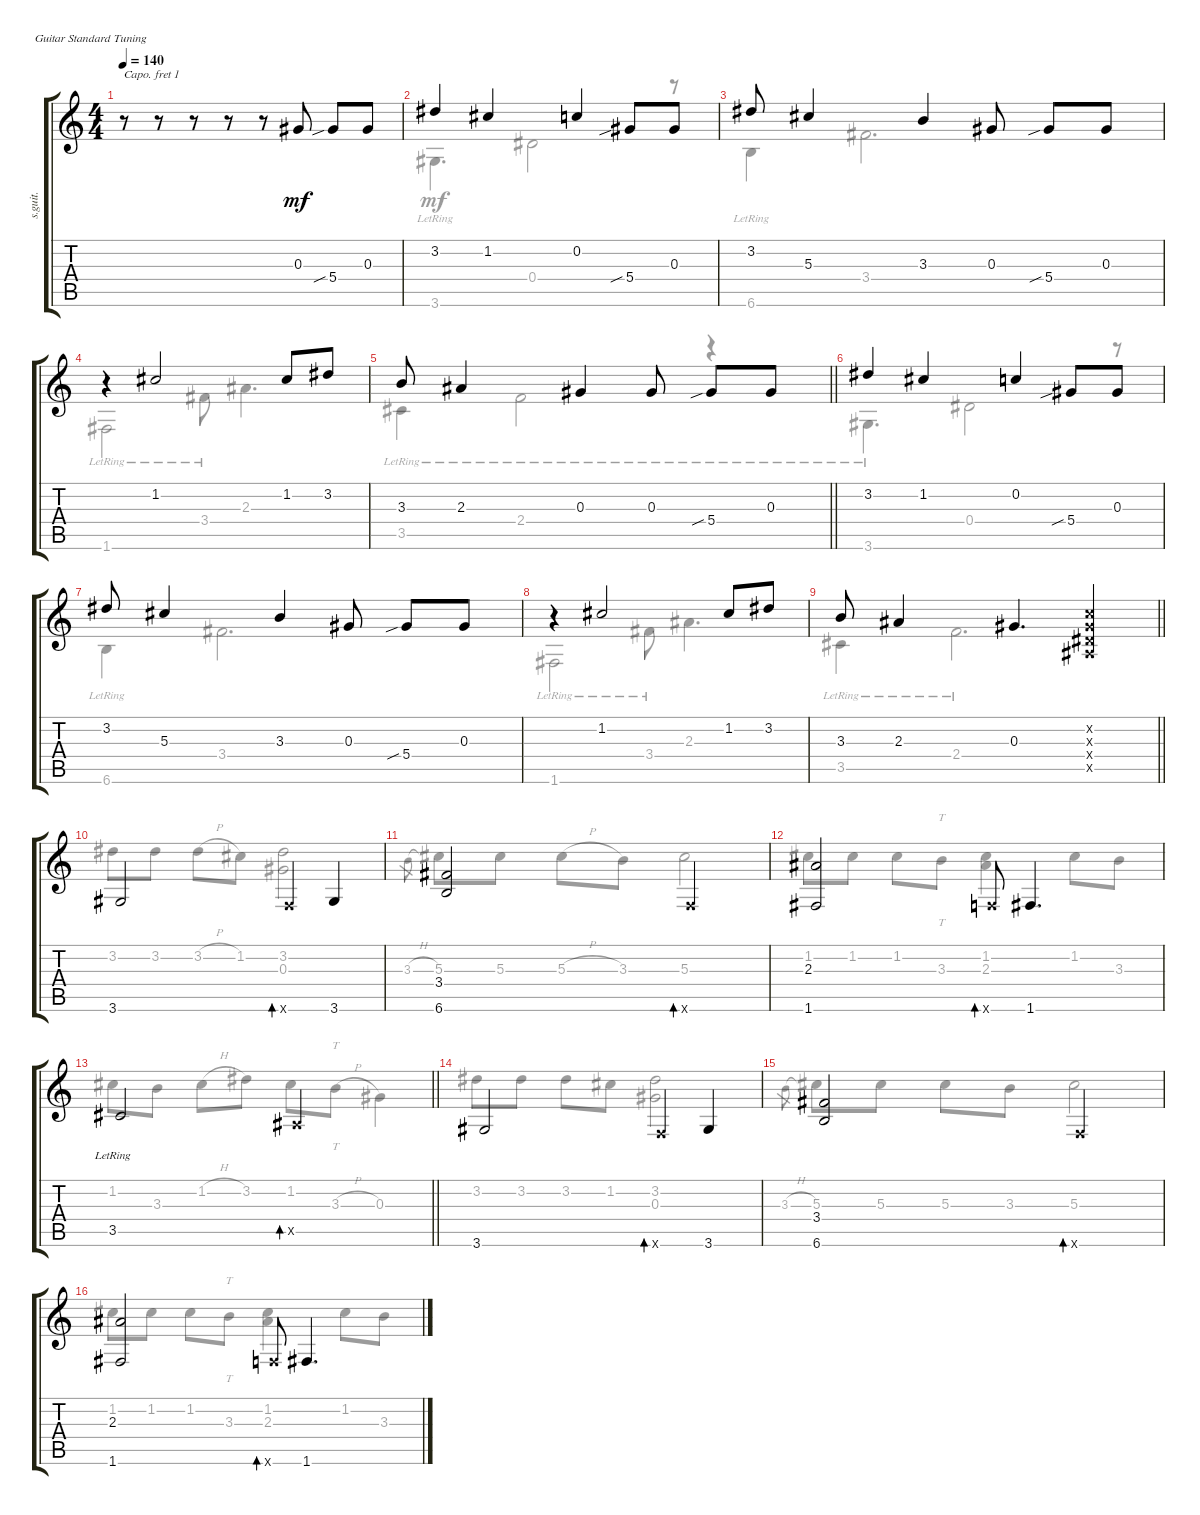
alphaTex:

\defaultSystemsLayout 4
\bracketExtendMode groupsimilarinstruments
\otherSystemsTrackNameOrientation horizontal
\chordDiagramsInScore
\track ("Steel Guitar" "s.guit.") {instrument acousticguitarsteel}
\staff {score tabs}
\capo 1
\tuning (E4 B3 G3 D3 A2 E2)
\voice
\ts (4 4)
\tempo 140
\clef g2
\ks c
r.8{dy mf instrument acousticguitarsteel} r.8 r.8 r.8 r.8 0.3.8 5.4{sib}.8 0.3.8 |
3.2.4 1.2.4 0.2.4 5.4{sib}.8 0.3.8 |
3.2.8 5.3.4 3.3.4 0.3.8 5.4{sib}.8 0.3.8 |
r.4 1.2.2 1.2.8 3.2.8 |
\barLineRight lightlight
3.3.8 2.3.4 0.3.4 0.3.8 5.4{sib}.8 0.3.8 |
3.2.4 1.2.4 0.2.4 5.4{sib}.8 0.3.8 |
3.2.8 5.3.4 3.3.4 0.3.8 5.4{sib}.8 0.3.8 |
r.4 1.2.2 1.2.8 3.2.8 |
\barLineRight lightlight
3.3.8 2.3.4 0.3.4{d} (0.2{x} 0.3{x} 0.4{x} 0.5{x}).4 |
3.6.2 0.6{x}.4{bd 30} 3.6.4 |
(6.6 3.4).2 0.6{x}.2{bd 30} |
(1.6 2.3).2 0.6{x}.8{bd 30} 1.6.4{d} |
\barLineRight lightlight
3.5{lr}.2 0.5{x}.2{bd 30} |
3.6.2 0.6{x}.4{bd 30} 3.6.4 |
(6.6 3.4).2 0.6{x}.2{bd 30} |
(1.6 2.3).2 0.6{x}.8{bd 30} 1.6.4{d}
\voice
\clef g2
\ottava regular
\simile none
\ks c
|
3.6{lr}.4{d} 0.4.2 r.8 |
6.6{lr}.4 3.4.2{d} |
1.6{lr}.2 3.4{lr}.8 2.3.4{d} |
\barLineRight lightlight
3.5{lr}.4 2.4{lr}.2 r.4 |
3.6{lr}.4{d} 0.4.2 r.8 |
6.6{lr}.4 3.4.2{d} |
1.6{lr}.2 3.4{lr}.8 2.3.4{d} |
\barLineRight lightlight
3.5{lr}.4 2.4{lr}.2{d} |
3.2.8 3.2.8 3.2{h}.8 1.2.8 (3.2 0.3).2 |
3.3{h}.8{gr} 5.3.8 5.3.8 5.3{h}.8 3.3.8 5.3.2 |
1.2.8 1.2.8 1.2.8 3.3.8{tt} (1.2 2.3).4 1.2.8 3.3.8 |
\barLineRight lightlight
1.2.8 3.3.8 1.2{h}.8 3.2.8 1.2.8 3.3{h}.8{tt} 0.3.4 |
3.2.8 3.2.8 3.2.8 1.2.8 (3.2 0.3).2 |
3.3{h}.8{gr} 5.3.8 5.3.8 5.3.8 3.3.8 5.3.2 |
1.2.8 1.2.8 1.2.8 3.3.8{tt} (1.2 2.3).4 1.2.8 3.3.8
